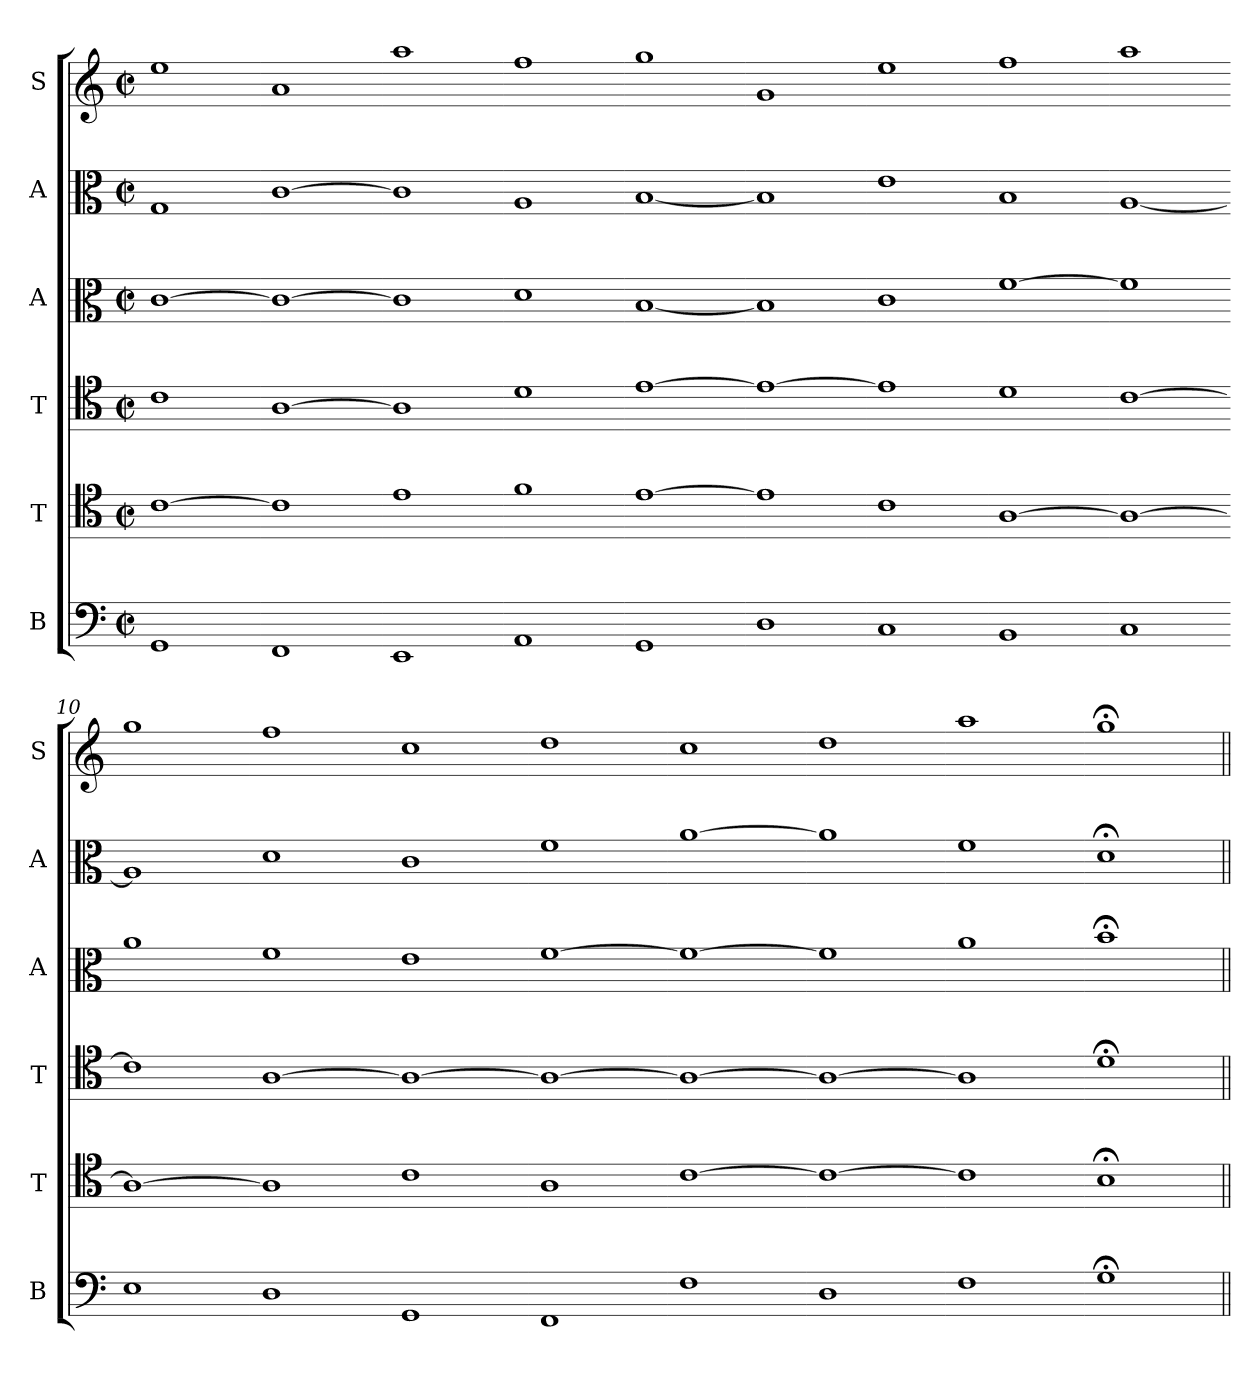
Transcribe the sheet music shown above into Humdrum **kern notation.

**kern	**kern	**kern	**kern	**kern	**kern
*part6	*part5	*part4	*part3	*part2	*part1
*staff6	*staff5	*staff4	*staff3	*staff2	*staff1
*I"B	*I"T	*I"T	*I"A	*I"A	*I"S
*I'B	*I'T	*I'T	*I'A	*I'A	*I'S
*clefF4	*clefC4	*clefC4	*clefC3	*clefC3	*clefG2
*k[]	*k[]	*k[]	*k[]	*k[]	*k[]
*M2/2	*M2/2	*M2/2	*M2/2	*M2/2	*M2/2
*met(c|)	*met(c|)	*met(c|)	*met(c|)	*met(c|)	*met(c|)
*MM208	*MM208	*MM208	*MM208	*MM208	*MM208
=1	=1	=1	=1	=1	=1
1GG	[1c	1c	[1c	1G	1ee
=2-	=2-	=2-	=2-	=2-	=2-
1FF	1c]	[1A	1c_	[1c	1a
=3-	=3-	=3-	=3-	=3-	=3-
1EE	1e	1A]	1c]	1c]	1aa
=4-	=4-	=4-	=4-	=4-	=4-
1AA	1f	1d	1d	1A	1ff
=5-	=5-	=5-	=5-	=5-	=5-
1GG	[1e	[1e	[1B	[1B	1gg
=6-	=6-	=6-	=6-	=6-	=6-
1D	1e]	1e_	1B]	1B]	1g
=7-	=7-	=7-	=7-	=7-	=7-
1C	1c	1e]	1c	1e	1ee
=8-	=8-	=8-	=8-	=8-	=8-
1BB	[1A	1d	[1f	1B	1ff
=9-	=9-	=9-	=9-	=9-	=9-
1C	1A_	[1c	1f]	[1A	1aa
=10-	=10-	=10-	=10-	=10-	=10-
1E	1A_	1c]	1a	1A]	1gg
=11-	=11-	=11-	=11-	=11-	=11-
1D	1A]	[1A	1f	1d	1ff
=12-	=12-	=12-	=12-	=12-	=12-
1GG	1c	1A_	1e	1c	1cc
=13-	=13-	=13-	=13-	=13-	=13-
1FF	1A	1A_	[1f	1f	1dd
=14-	=14-	=14-	=14-	=14-	=14-
1F	[1c	1A_	1f_	[1a	1cc
=15-	=15-	=15-	=15-	=15-	=15-
1D	1c_	1A_	1f]	1a]	1dd
=16-	=16-	=16-	=16-	=16-	=16-
1F	1c]	1A]	1a	1f	1aa
=17-	=17-	=17-	=17-	=17-	=17-
1G;<	1B;<	1d;<	1b;<	1d;	1gg;<
=||	=||	=||	=||	=||	=||
*-	*-	*-	*-	*-	*-
